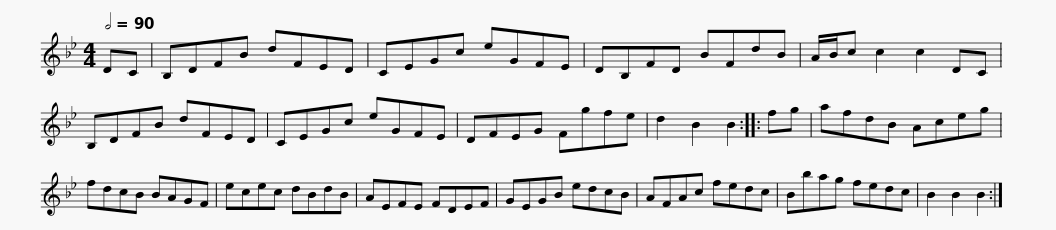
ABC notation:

X:1
L:1/8
Q:1/2=90
M:4/4
I:linebreak $
K:Bb
V:1 treble
V:1
 DC | B,DFB dFED | CEGc eGFE | DB,FD BFdB | A/B/c c2 c2 DC | %5
 B,DFB dFED |$ CEGc eGFE | DFEG Fgfe | d2 B2 B2 :: fg | %10
 afdB Aceg | fdcB BAGF |$ ecec dBdB | AEFE FDEF | GEGB edcB | %15
 AFAc fedc | Bbag fedc | B2 B2 B2 :| %18
